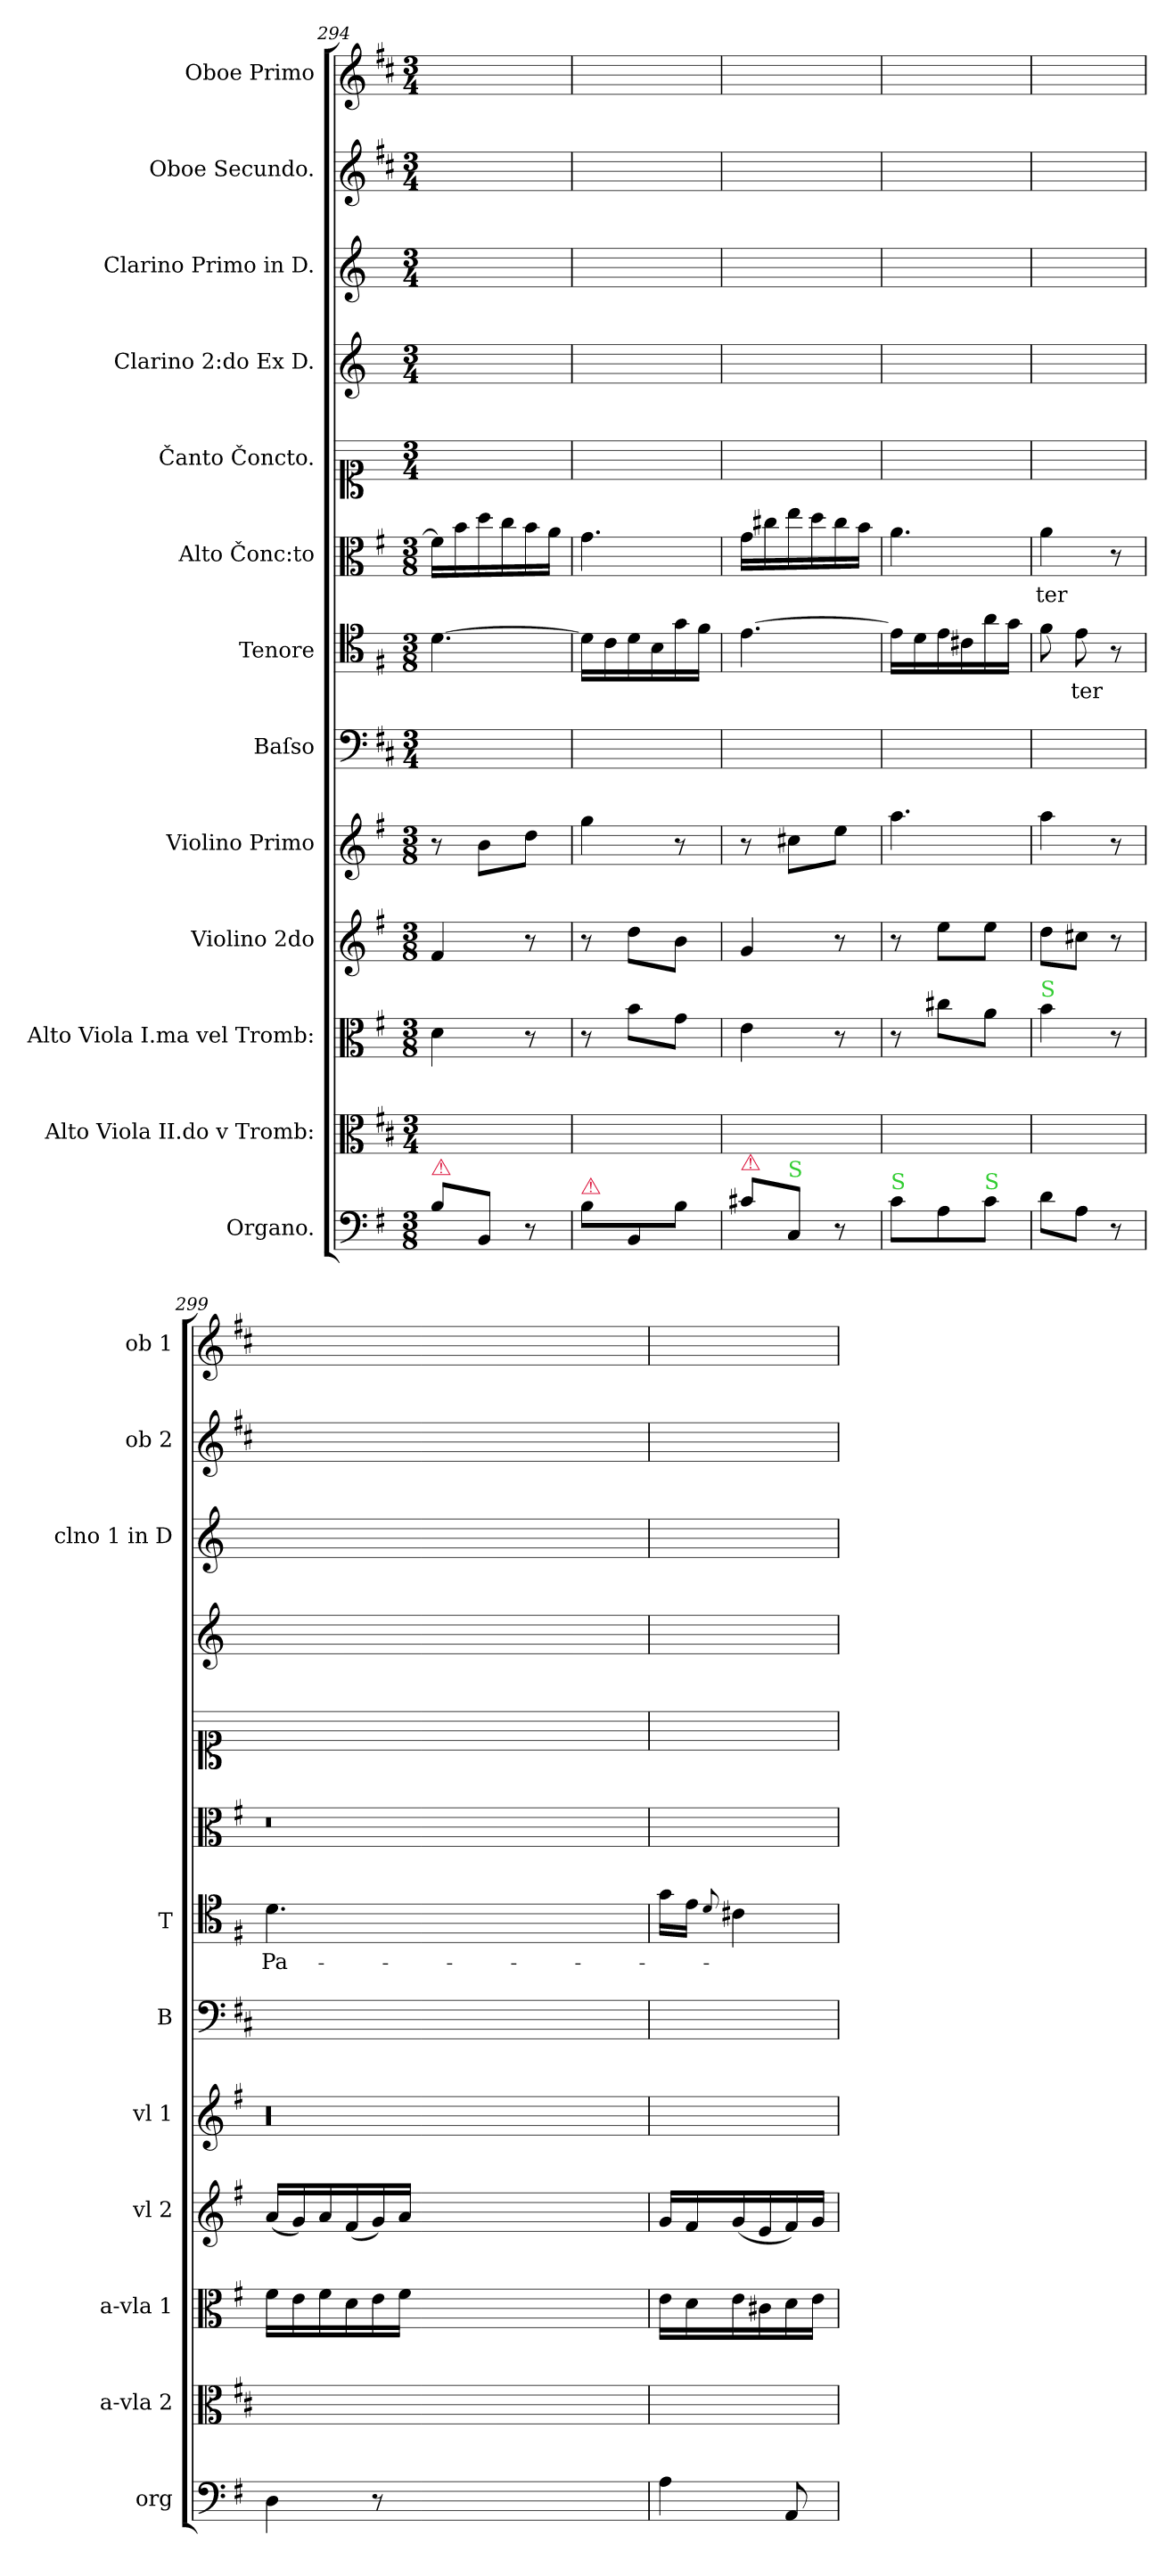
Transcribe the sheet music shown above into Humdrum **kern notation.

**kern	**kern	**kern	**kern	**kern	**kern	**kern	**text	**kern	**text	**kern	**kern	**kern	**kern	**kern
*part13	*part12	*part11	*part10	*part9	*part8	*part7	*part7	*part6	*part6	*part5	*part4	*part3	*part2	*part1
*staff13	*staff12	*staff11	*staff10	*staff9	*staff8	*staff7	*staff7	*staff6	*staff6	*staff5	*staff4	*staff3	*staff2	*staff1
*I"Organo.	*I"Alto Viola II.do v Tromb:	*I"Alto Viola I.ma vel Tromb:	*I"Violino 2do	*I"Violino Primo	*I"Baſso	*I"Tenore	*	*I"Alto Čonc:to	*	*I"Čanto Čoncto.	*I"Clarino 2:do Ex D.	*I"Clarino Primo in D.	*I"Oboe Secundo.	*I"Oboe Primo
*I'org	*I'a-vla 2	*I'a-vla 1	*I'vl 2	*I'vl 1	*I'B	*I'T	*	*	*	*	*	*I'clno 1 in D	*I'ob 2	*I'ob 1
*clefF4	*clefC3	*clefC3	*clefG2	*clefG2	*clefF4	*clefC4	*	*clefC3	*	*clefC1	*clefG2	*clefG2	*clefG2	*clefG2
*	*	*	*	*	*	*	*	*	*	*	*ITrd-1c-2	*ITrd-1c-2	*	*
*k[f#]	*k[f#c#]	*k[f#]	*k[f#]	*k[f#]	*k[f#c#]	*k[f#]	*	*k[f#]	*	*k[]	*k[f#c#]	*k[f#c#]	*k[f#c#]	*k[f#c#]
*M3/8	*M3/4	*M3/8	*M3/8	*M3/8	*M3/4	*M3/8	*	*M3/8	*	*M3/4	*M3/4	*M3/4	*M3/4	*M3/4
=294	=294	=294	=294	=294	=294	=294	=294	=294	=294	=294	=294	=294	=294	=294
!LO:TX:a:color=crimson:t=⚠	!	!	!	!	!	!	!	!	!	!	!	!	!	!
8B\L	4.ryy	4d\	4f#/	8r	4.ryy	[4.d\	.	16f#\LL]	.	4.ryy	4.ryy	4.ryy	4.ryy	4.ryy
.	.	.	.	.	.	.	.	16b\	.	.	.	.	.	.
8BB/J	.	.	.	8b\L	.	.	.	16dd\	.	.	.	.	.	.
.	.	.	.	.	.	.	.	16cc\	.	.	.	.	.	.
8r	.	8r	8r	8dd\J	.	.	.	16b\	.	.	.	.	.	.
.	.	.	.	.	.	.	.	16a\JJ	.	.	.	.	.	.
=295	=295	=295	=295	=295	=295	=295	=295	=295	=295	=295	=295	=295	=295	=295
!LO:TX:a:color=crimson:t=⚠	!	!	!	!	!	!	!	!	!	!	!	!	!	!
8B\L	4.ryy	8r	8r	4gg\	4.ryy	16d\LL]	.	4.g\	.	4.ryy	4.ryy	4.ryy	4.ryy	4.ryy
.	.	.	.	.	.	16c\	.	.	.	.	.	.	.	.
8BB/	.	8b\L	8dd\L	.	.	16d\	.	.	.	.	.	.	.	.
.	.	.	.	.	.	16B\	.	.	.	.	.	.	.	.
8B\J	.	8g\J	8b\J	8r	.	16g\	.	.	.	.	.	.	.	.
.	.	.	.	.	.	16f#\JJ	.	.	.	.	.	.	.	.
=296	=296	=296	=296	=296	=296	=296	=296	=296	=296	=296	=296	=296	=296	=296
!LO:TX:a:color=crimson:t=⚠	!	!	!	!	!	!	!	!	!	!	!	!	!	!
8c#X\L	4.ryy	4e\	4g/	8r	4.ryy	[4.e\	.	16g\LL	.	4.ryy	4.ryy	4.ryy	4.ryy	4.ryy
.	.	.	.	.	.	.	.	16cc#X\	.	.	.	.	.	.
!LO:TX:a:color=limegreen:t=S	!	!	!	!	!	!	!	!	!	!	!	!	!	!
8C/J	.	.	.	8cc#X\L	.	.	.	16ee\	.	.	.	.	.	.
.	.	.	.	.	.	.	.	16dd\	.	.	.	.	.	.
8r	.	8r	8r	8ee\J	.	.	.	16cc#\	.	.	.	.	.	.
.	.	.	.	.	.	.	.	16b\JJ	.	.	.	.	.	.
=297	=297	=297	=297	=297	=297	=297	=297	=297	=297	=297	=297	=297	=297	=297
!LO:TX:a:color=limegreen:t=S	!	!	!	!	!	!	!	!	!	!	!	!	!	!
8c\L	4.ryy	8r	8r	4.aa\	4.ryy	16e\LL]	.	4.a\	.	4.ryy	4.ryy	4.ryy	4.ryy	4.ryy
.	.	.	.	.	.	16d\	.	.	.	.	.	.	.	.
8A\	.	8cc#X\L	8ee\L	.	.	16e\	.	.	.	.	.	.	.	.
.	.	.	.	.	.	16c#X\	.	.	.	.	.	.	.	.
!LO:TX:a:color=limegreen:t=S	!	!	!	!	!	!	!	!	!	!	!	!	!	!
8c\J	.	8a\J	8ee\J	.	.	16a\	.	.	.	.	.	.	.	.
.	.	.	.	.	.	16g\JJ	.	.	.	.	.	.	.	.
=298	=298	=298	=298	=298	=298	=298	=298	=298	=298	=298	=298	=298	=298	=298
!	!	!LO:TX:a:color=limegreen:t=S	!	!	!	!	!	!	!	!	!	!	!	!
8d\L	4.ryy	4b\	8dd\L	4aa\	4.ryy	8f#\	.	4a\	ter	4.ryy	4.ryy	4.ryy	4.ryy	4.ryy
8A\J	.	.	8cc#X\J	.	.	8e\	-ter	.	.	.	.	.	.	.
8r	.	8r	8r	8r	.	8r	.	8r	.	.	.	.	.	.
=299	=299	=299	=299	=299	=299	=299	=299	=299	=299	=299	=299	=299	=299	=299
!	!	!	!	!LO:N:vis=00	!	!	!	!LO:N:vis=0	!	!	!	!	!	!
4D\	4.ryy	16f#\LL	(16a/LL	1.r	4.ryy	4.d\	Pa-	2.r	.	4.ryy	4.ryy	4.ryy	4.ryy	4.ryy
.	.	16e\	16g/)	.	.	.	.	.	.	.	.	.	.	.
.	.	16f#\	16a/	.	.	.	.	.	.	.	.	.	.	.
.	.	16d\	(16f#/	.	.	.	.	.	.	.	.	.	.	.
8r	.	16e\	16g/)	.	.	.	.	.	.	.	.	.	.	.
.	.	16f#\JJ	16a/JJ	.	.	.	.	.	.	.	.	.	.	.
1ryy	1ryy	1ryy	1ryy	.	1ryy	1ryy	.	.	.	1ryy	1ryy	1ryy	1ryy	1ryy
.	.	.	.	.	.	.	.	2.ryy	.	.	.	.	.	.
8ryy	8ryy	8ryy	8ryy	.	8ryy	8ryy	.	.	.	8ryy	8ryy	8ryy	8ryy	8ryy
=300	=300	=300	=300	=300	=300	=300	=300	=300	=300	=300	=300	=300	=300	=300
4A\	4.ryy	16e\LL	16g/LL	4.ryy	4.ryy	16g\LL	.	4.ryy	.	4.ryy	4.ryy	4.ryy	4.ryy	4.ryy
.	.	16d\	16f#/	.	.	16e\JJ	.	.	.	.	.	.	.	.
.	.	.	.	.	.	8qqd/	.	.	.	.	.	.	.	.
.	.	16e\	(16g/	.	.	4c#X\	.	.	.	.	.	.	.	.
.	.	16c#X\	16e/	.	.	.	.	.	.	.	.	.	.	.
8AA/	.	16d\	16f#/)	.	.	.	.	.	.	.	.	.	.	.
.	.	16e\JJ	16g/JJ	.	.	.	.	.	.	.	.	.	.	.
=	=	=	=	=	=	=	=	=	=	=	=	=	=	=
*-	*-	*-	*-	*-	*-	*-	*-	*-	*-	*-	*-	*-	*-	*-
